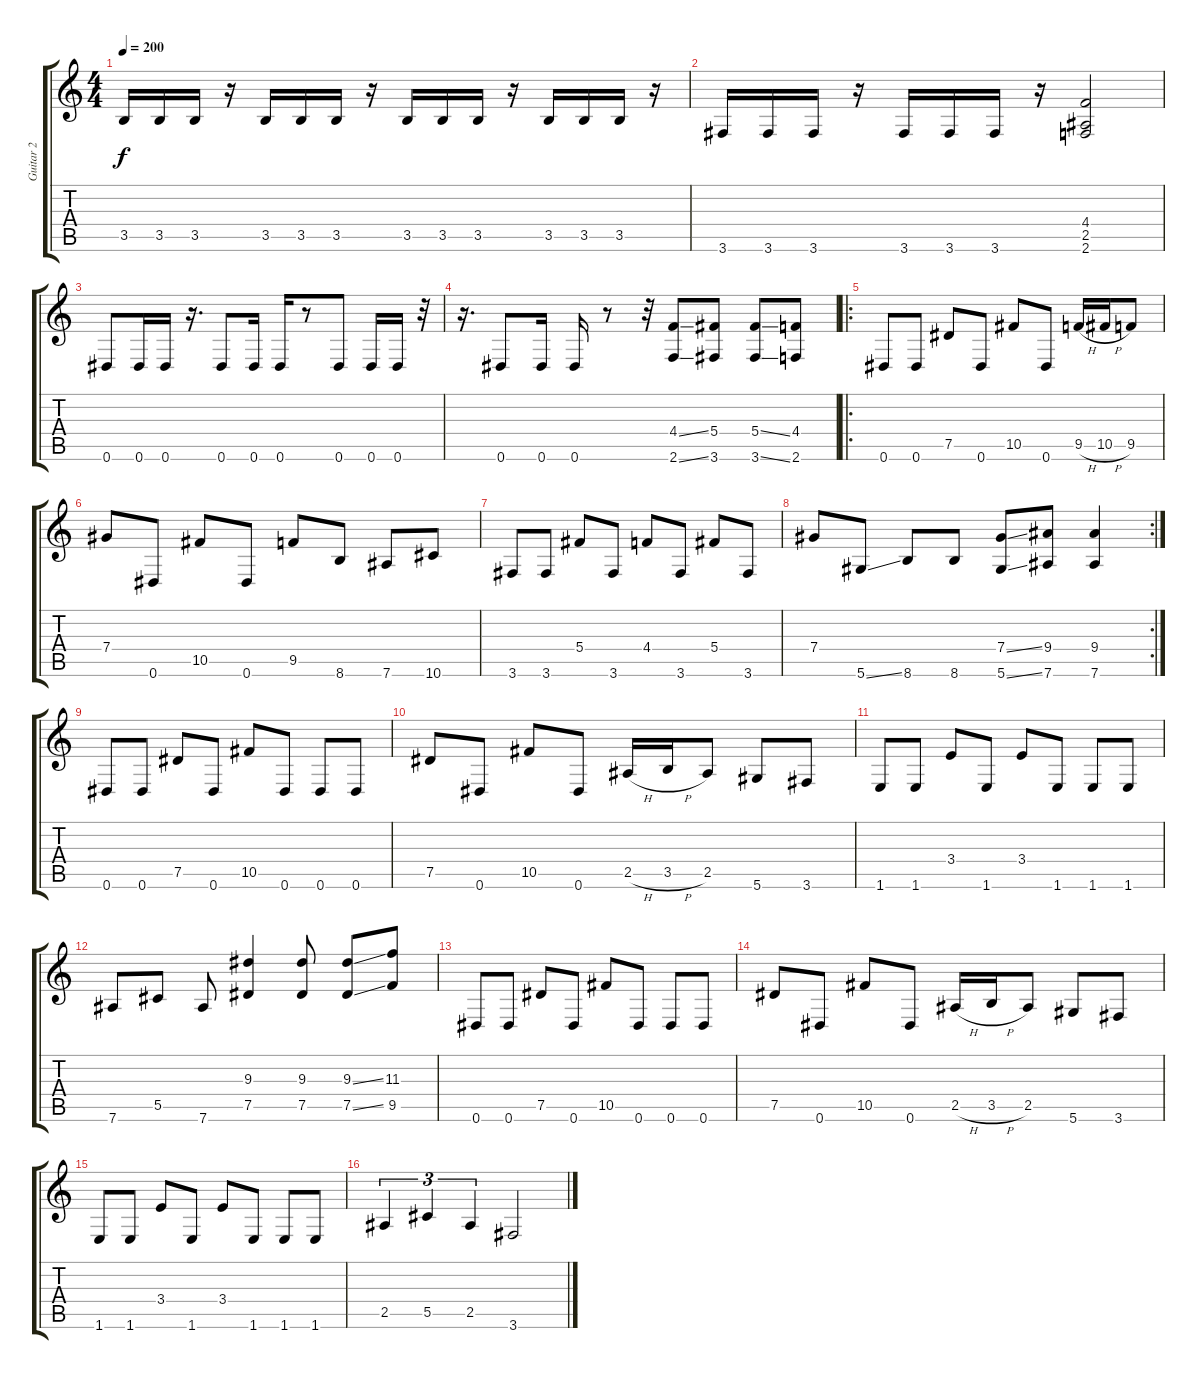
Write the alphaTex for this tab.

\track ("Guitar 2" "Guitar 2") {instrument overdrivenguitar}
\staff {score tabs}
\tuning (Eb4 Bb3 Gb3 Db3 Ab2 Eb2) {hide}
\ts (4 4)
\tempo 200
\clef g2
\ks c
3.5.16{dy f} 3.5.16 3.5.16 r.16 3.5.16 3.5.16 3.5.16 r.16 3.5.16 3.5.16 3.5.16 r.16 3.5.16 3.5.16 3.5.16 r.16 |
3.6.16 3.6.16 3.6.16 r.16 3.6.16 3.6.16 3.6.16 r.16 (4.4 2.5 2.6).2 |
0.6.8 0.6.16 0.6.16 r.16{d} 0.6.8 0.6.16 0.6.16 r.8 0.6.8 0.6.16 0.6.16 r.32 |
r.16{d} 0.6.8 0.6.16 0.6.16 r.8 r.32 (4.4{ss} 2.6{ss}).8 (5.4 3.6).8 (5.4{ss} 3.6{ss}).8 (4.4 2.6).8 |
\ro
0.6.8 0.6.8 7.5.8 0.6.8 10.5.8 0.6.8 9.5{h}.16 10.5{h}.16 9.5.8 |
7.4.8 0.6.8 10.5.8 0.6.8 9.5.8 8.6.8 7.6.8 10.6.8 |
3.6.8 3.6.8 5.4.8 3.6.8 4.4.8 3.6.8 5.4.8 3.6.8 |
\rc 2
7.4.8 5.6{ss}.8 8.6.8 8.6.8 (7.4{ss} 5.6{ss}).8 (9.4 7.6).8 (9.4 7.6).4 |
0.6.8 0.6.8 7.5.8 0.6.8 10.5.8 0.6.8 0.6.8 0.6.8 |
7.5.8 0.6.8 10.5.8 0.6.8 2.5{h}.16 3.5{h}.16 2.5.8 5.6.8 3.6.8 |
1.6.8 1.6.8 3.4.8 1.6.8 3.4.8 1.6.8 1.6.8 1.6.8 |
7.6.8 5.5.8 7.6.8 (9.3 7.5).4 (9.3 7.5).8 (9.3{ss} 7.5{ss}).8 (11.3 9.5).8 |
0.6.8 0.6.8 7.5.8 0.6.8 10.5.8 0.6.8 0.6.8 0.6.8 |
7.5.8 0.6.8 10.5.8 0.6.8 2.5{h}.16 3.5{h}.16 2.5.8 5.6.8 3.6.8 |
1.6.8 1.6.8 3.4.8 1.6.8 3.4.8 1.6.8 1.6.8 1.6.8 |
2.5.4{tu (3 2)} 5.5.4{tu (3 2)} 2.5.4{tu (3 2)} 3.6.2
